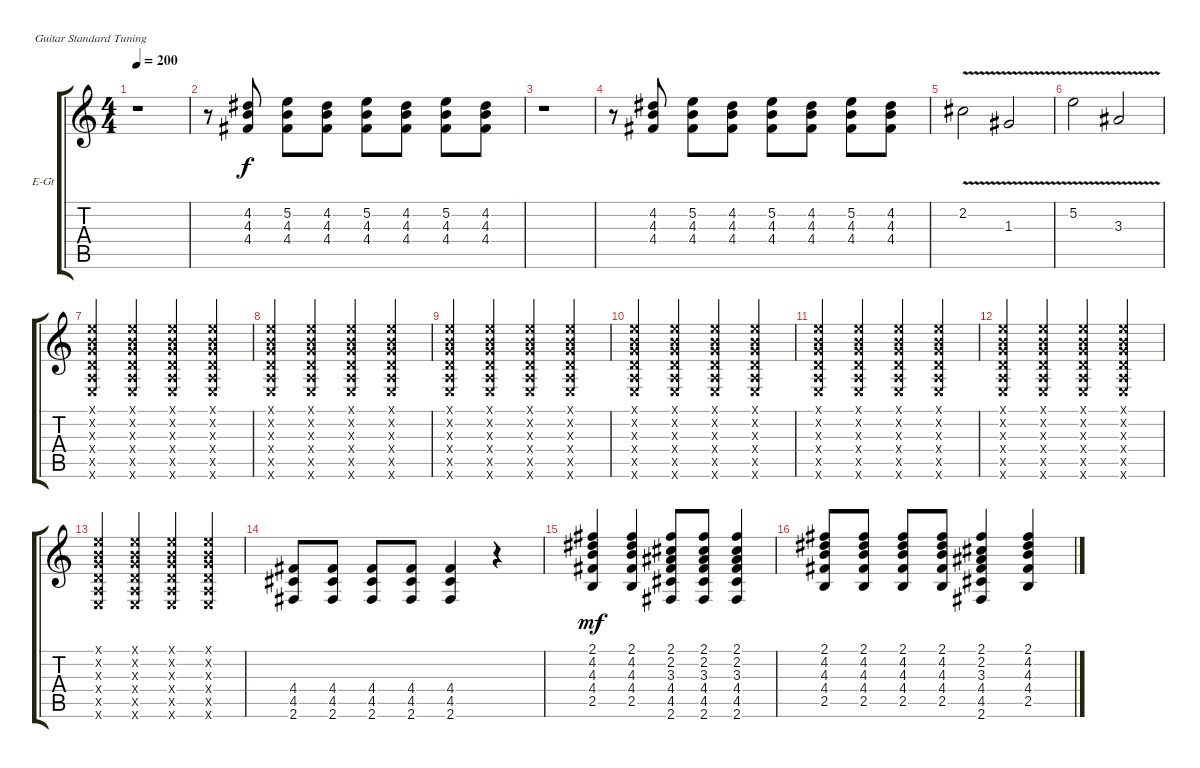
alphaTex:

\defaultSystemsLayout 4
\bracketExtendMode groupsimilarinstruments
\firstSystemTrackNameOrientation horizontal
\otherSystemsTrackNameOrientation horizontal
\track ("Electric Guitar (Clean)" "E-Gt") {instrument electricguitarclean}
\staff {score tabs}
\tuning (E4 B3 G3 D3 A2 E2)
\ts (4 4)
\tempo 200
\clef g2
\ks c
r.1{dy mp} |
r.8 (4.2 4.3 4.4).8{dy f} (4.4 4.3 5.2).8 (4.4 4.3 4.2).8 (4.4 4.3 5.2).8 (4.4 4.3 4.2).8 (4.4 4.3 5.2).8 (4.4 4.3 4.2).8 |
r.1 |
r.8 (4.2 4.3 4.4).8 (4.4 4.3 5.2).8 (4.4 4.3 4.2).8 (4.4 4.3 5.2).8 (4.4 4.3 4.2).8 (4.4 4.3 5.2).8 (4.4 4.3 4.2).8 |
2.2{v}.2 1.3{v}.2 |
5.2{v}.2 3.3{v}.2 |
(0.3{x} 0.4{x} 0.5{x} 0.6{x} 0.1{x} 0.2{x}).4 (0.1{x} 0.2{x} 0.3{x} 0.4{x} 0.5{x} 0.6{x}).4 (0.3{x} 0.4{x} 0.5{x} 0.6{x} 0.1{x} 0.2{x}).4 (0.1{x} 0.2{x} 0.3{x} 0.4{x} 0.5{x} 0.6{x}).4 |
(0.3{x} 0.4{x} 0.5{x} 0.6{x} 0.1{x} 0.2{x}).4 (0.1{x} 0.2{x} 0.3{x} 0.4{x} 0.5{x} 0.6{x}).4 (0.3{x} 0.4{x} 0.5{x} 0.6{x} 0.1{x} 0.2{x}).4 (0.1{x} 0.2{x} 0.3{x} 0.4{x} 0.5{x} 0.6{x}).4 |
(0.3{x} 0.4{x} 0.5{x} 0.6{x} 0.1{x} 0.2{x}).4 (0.1{x} 0.2{x} 0.3{x} 0.4{x} 0.5{x} 0.6{x}).4 (0.3{x} 0.4{x} 0.5{x} 0.6{x} 0.1{x} 0.2{x}).4 (0.1{x} 0.2{x} 0.3{x} 0.4{x} 0.5{x} 0.6{x}).4 |
(0.3{x} 0.4{x} 0.5{x} 0.6{x} 0.1{x} 0.2{x}).4 (0.1{x} 0.2{x} 0.3{x} 0.4{x} 0.5{x} 0.6{x}).4 (0.3{x} 0.4{x} 0.5{x} 0.6{x} 0.1{x} 0.2{x}).4 (0.1{x} 0.2{x} 0.3{x} 0.4{x} 0.5{x} 0.6{x}).4 |
(0.3{x} 0.4{x} 0.5{x} 0.6{x} 0.1{x} 0.2{x}).4 (0.1{x} 0.2{x} 0.3{x} 0.4{x} 0.5{x} 0.6{x}).4 (0.3{x} 0.4{x} 0.5{x} 0.6{x} 0.1{x} 0.2{x}).4 (0.1{x} 0.2{x} 0.3{x} 0.4{x} 0.5{x} 0.6{x}).4 |
(0.3{x} 0.4{x} 0.5{x} 0.6{x} 0.1{x} 0.2{x}).4 (0.1{x} 0.2{x} 0.3{x} 0.4{x} 0.5{x} 0.6{x}).4 (0.3{x} 0.4{x} 0.5{x} 0.6{x} 0.1{x} 0.2{x}).4 (0.1{x} 0.2{x} 0.3{x} 0.4{x} 0.5{x} 0.6{x}).4 |
(0.3{x} 0.4{x} 0.5{x} 0.6{x} 0.1{x} 0.2{x}).4 (0.1{x} 0.2{x} 0.3{x} 0.4{x} 0.5{x} 0.6{x}).4 (0.3{x} 0.4{x} 0.5{x} 0.6{x} 0.1{x} 0.2{x}).4 (0.1{x} 0.2{x} 0.3{x} 0.4{x} 0.5{x} 0.6{x}).4 |
(2.6 4.5 4.4).8 (2.6 4.5 4.4).8 (2.6 4.5 4.4).8 (2.6 4.5 4.4).8 (2.6 4.5 4.4).4 r.4 |
(2.5 4.4 4.3 4.2 2.1).4{dy mf} (2.5 2.1 4.2 4.3 4.4).4 (2.6 4.5 4.4 3.3 2.2 2.1).8 (2.6 4.5 4.4 3.3 2.2 2.1).8 (2.6 4.5 4.4 3.3 2.2 2.1).4 |
(2.5 2.1 4.2 4.3 4.4).8 (2.5 2.1 4.2 4.3 4.4).8 (2.5 2.1 4.2 4.3 4.4).8 (2.5 2.1 4.2 4.3 4.4).8 (2.6 4.5 4.4 3.3 2.2 2.1).4 (2.5 2.1 4.2 4.3 4.4).4
